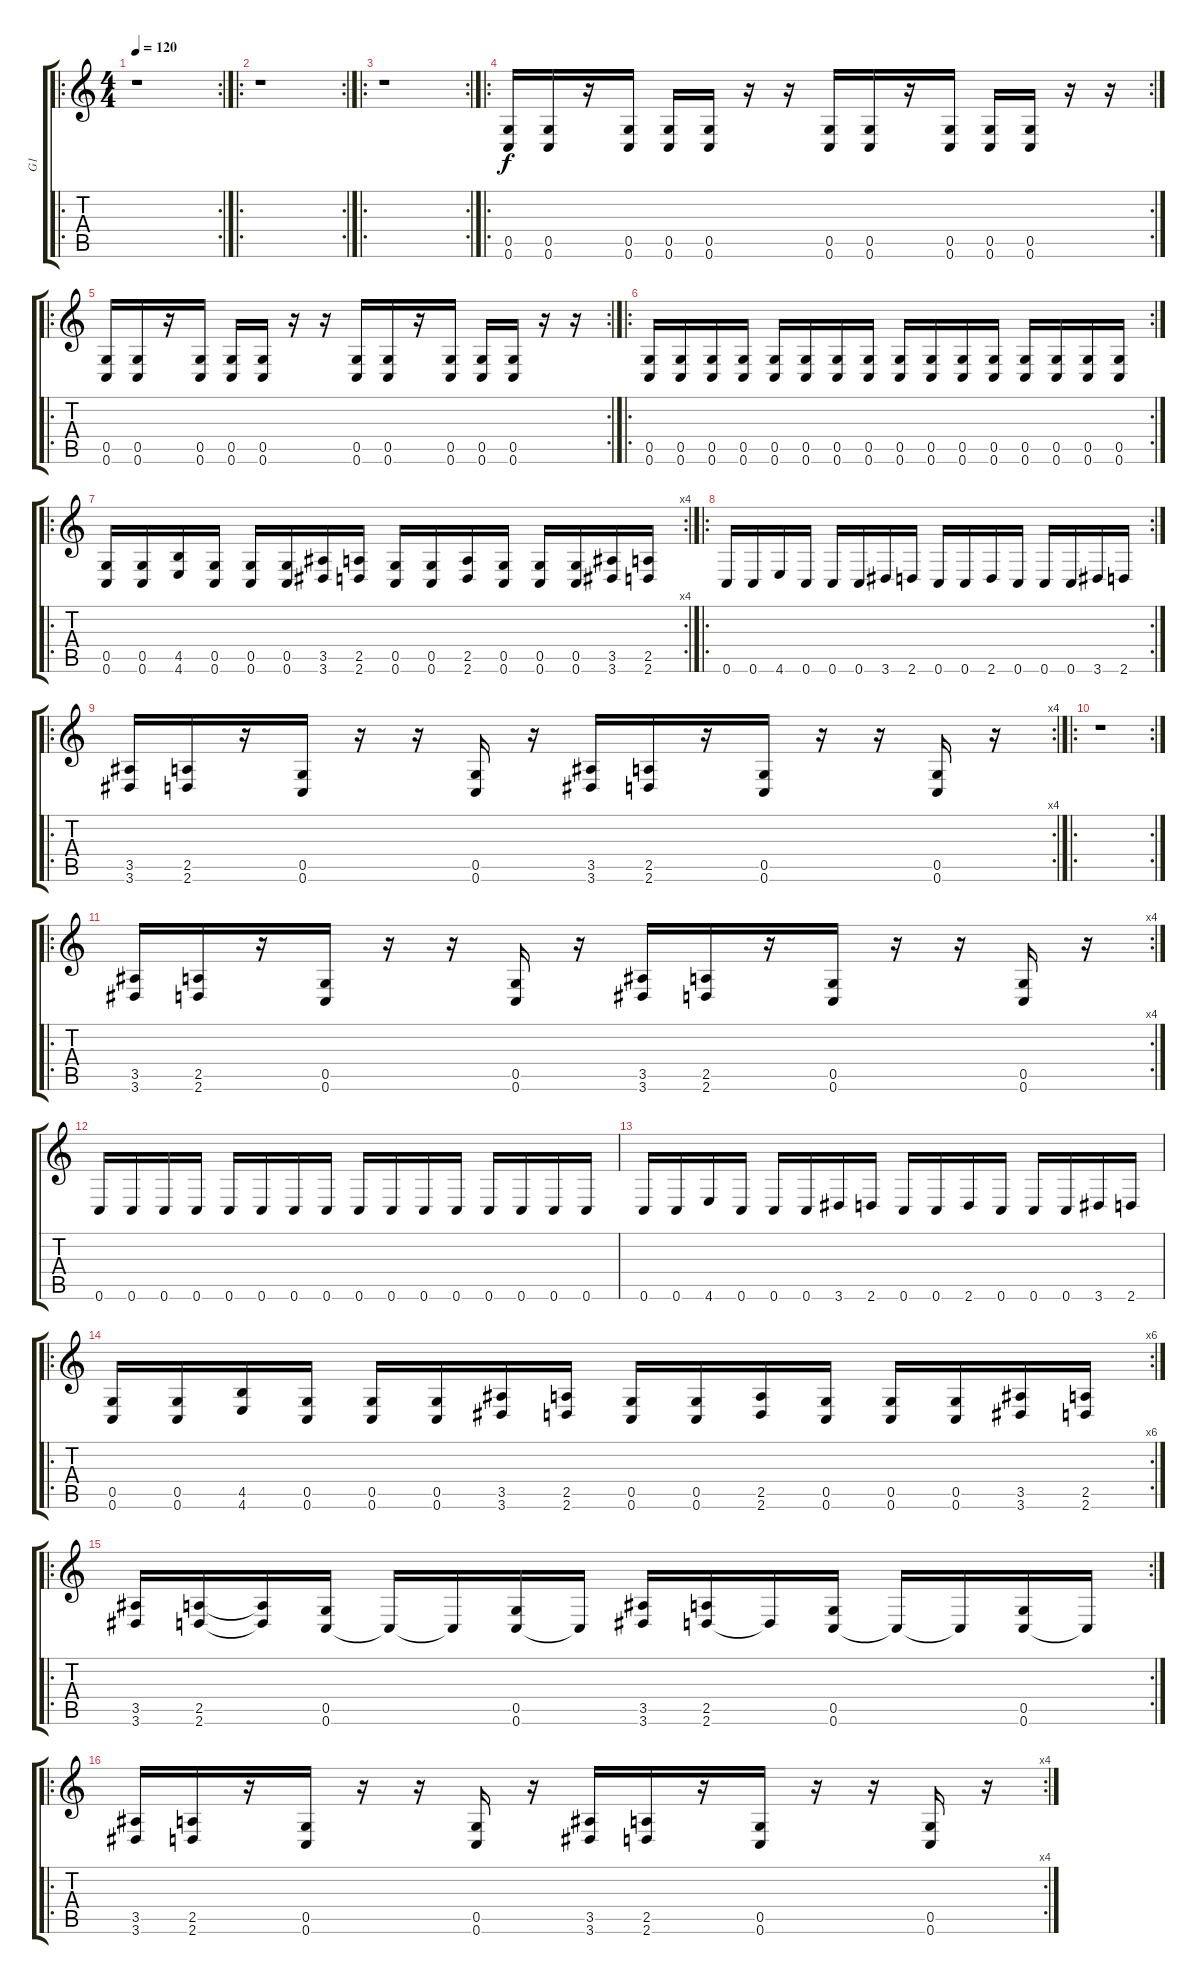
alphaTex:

\track ("G1" "G1") {instrument distortionguitar}
\staff {score tabs}
\tuning (D4 A3 F3 C3 G2 C2) {hide}
\ro
\rc 2
\ts (4 4)
\tempo 120
\clef g2
\ks c
r.1{dy f instrument distortionguitar} |
\ro
\rc 2
r.1 |
\ro
\rc 2
r.1 |
\ro
\rc 2
(0.5 0.6).16 (0.5 0.6).16 r.16 (0.5 0.6).16 (0.5 0.6).16 (0.5 0.6).16 r.16 r.16 (0.5 0.6).16 (0.5 0.6).16 r.16 (0.5 0.6).16 (0.5 0.6).16 (0.5 0.6).16 r.16 r.16 |
\ro
\rc 2
(0.5 0.6).16 (0.5 0.6).16 r.16 (0.5 0.6).16 (0.5 0.6).16 (0.5 0.6).16 r.16 r.16 (0.5 0.6).16 (0.5 0.6).16 r.16 (0.5 0.6).16 (0.5 0.6).16 (0.5 0.6).16 r.16 r.16 |
\ro
\rc 2
(0.5 0.6).16 (0.5 0.6).16 (0.5 0.6).16 (0.5 0.6).16 (0.5 0.6).16 (0.5 0.6).16 (0.5 0.6).16 (0.5 0.6).16 (0.5 0.6).16 (0.5 0.6).16 (0.5 0.6).16 (0.5 0.6).16 (0.5 0.6).16 (0.5 0.6).16 (0.5 0.6).16 (0.5 0.6).16 |
\ro
\rc 4
(0.5 0.6).16 (0.5 0.6).16 (4.5 4.6).16 (0.5 0.6).16 (0.5 0.6).16 (0.5 0.6).16 (3.5 3.6).16 (2.5 2.6).16 (0.5 0.6).16 (0.5 0.6).16 (2.5 2.6).16 (0.5 0.6).16 (0.5 0.6).16 (0.5 0.6).16 (3.5 3.6).16 (2.5 2.6).16 |
\ro
\rc 2
0.6.16 0.6.16 4.6.16 0.6.16 0.6.16 0.6.16 3.6.16 2.6.16 0.6.16 0.6.16 2.6.16 0.6.16 0.6.16 0.6.16 3.6.16 2.6.16 |
\ro
\rc 4
(3.5 3.6).16 (2.5 2.6).16 r.16 (0.5 0.6).16 r.16 r.16 (0.5 0.6).16 r.16 (3.5 3.6).16 (2.5 2.6).16 r.16 (0.5 0.6).16 r.16 r.16 (0.5 0.6).16 r.16 |
\ro
\rc 2
r.1 |
\ro
\rc 4
(3.5 3.6).16 (2.5 2.6).16 r.16 (0.5 0.6).16 r.16 r.16 (0.5 0.6).16 r.16 (3.5 3.6).16 (2.5 2.6).16 r.16 (0.5 0.6).16 r.16 r.16 (0.5 0.6).16 r.16 |
0.6.16 0.6.16 0.6.16 0.6.16 0.6.16 0.6.16 0.6.16 0.6.16 0.6.16 0.6.16 0.6.16 0.6.16 0.6.16 0.6.16 0.6.16 0.6.16 |
0.6.16 0.6.16 4.6.16 0.6.16 0.6.16 0.6.16 3.6.16 2.6.16 0.6.16 0.6.16 2.6.16 0.6.16 0.6.16 0.6.16 3.6.16 2.6.16 |
\ro
\rc 6
(0.5 0.6).16 (0.5 0.6).16 (4.5 4.6).16 (0.5 0.6).16 (0.5 0.6).16 (0.5 0.6).16 (3.5 3.6).16 (2.5 2.6).16 (0.5 0.6).16 (0.5 0.6).16 (2.5 2.6).16 (0.5 0.6).16 (0.5 0.6).16 (0.5 0.6).16 (3.5 3.6).16 (2.5 2.6).16 |
\ro
\rc 2
(3.5 3.6).16 (2.5 2.6).16 (2.5{t} 2.6{t}).16 (0.5 0.6).16 0.6{t}.16 0.6{t}.16 (0.5 0.6).16 0.6{t}.16 (3.5 3.6).16 (2.5 2.6).16 2.6{t}.16 (0.5 0.6).16 0.6{t}.16 0.6{t}.16 (0.5 0.6).16 0.6{t}.16 |
\ro
\rc 4
(3.5 3.6).16 (2.5 2.6).16 r.16 (0.5 0.6).16 r.16 r.16 (0.5 0.6).16 r.16 (3.5 3.6).16 (2.5 2.6).16 r.16 (0.5 0.6).16 r.16 r.16 (0.5 0.6).16 r.16
